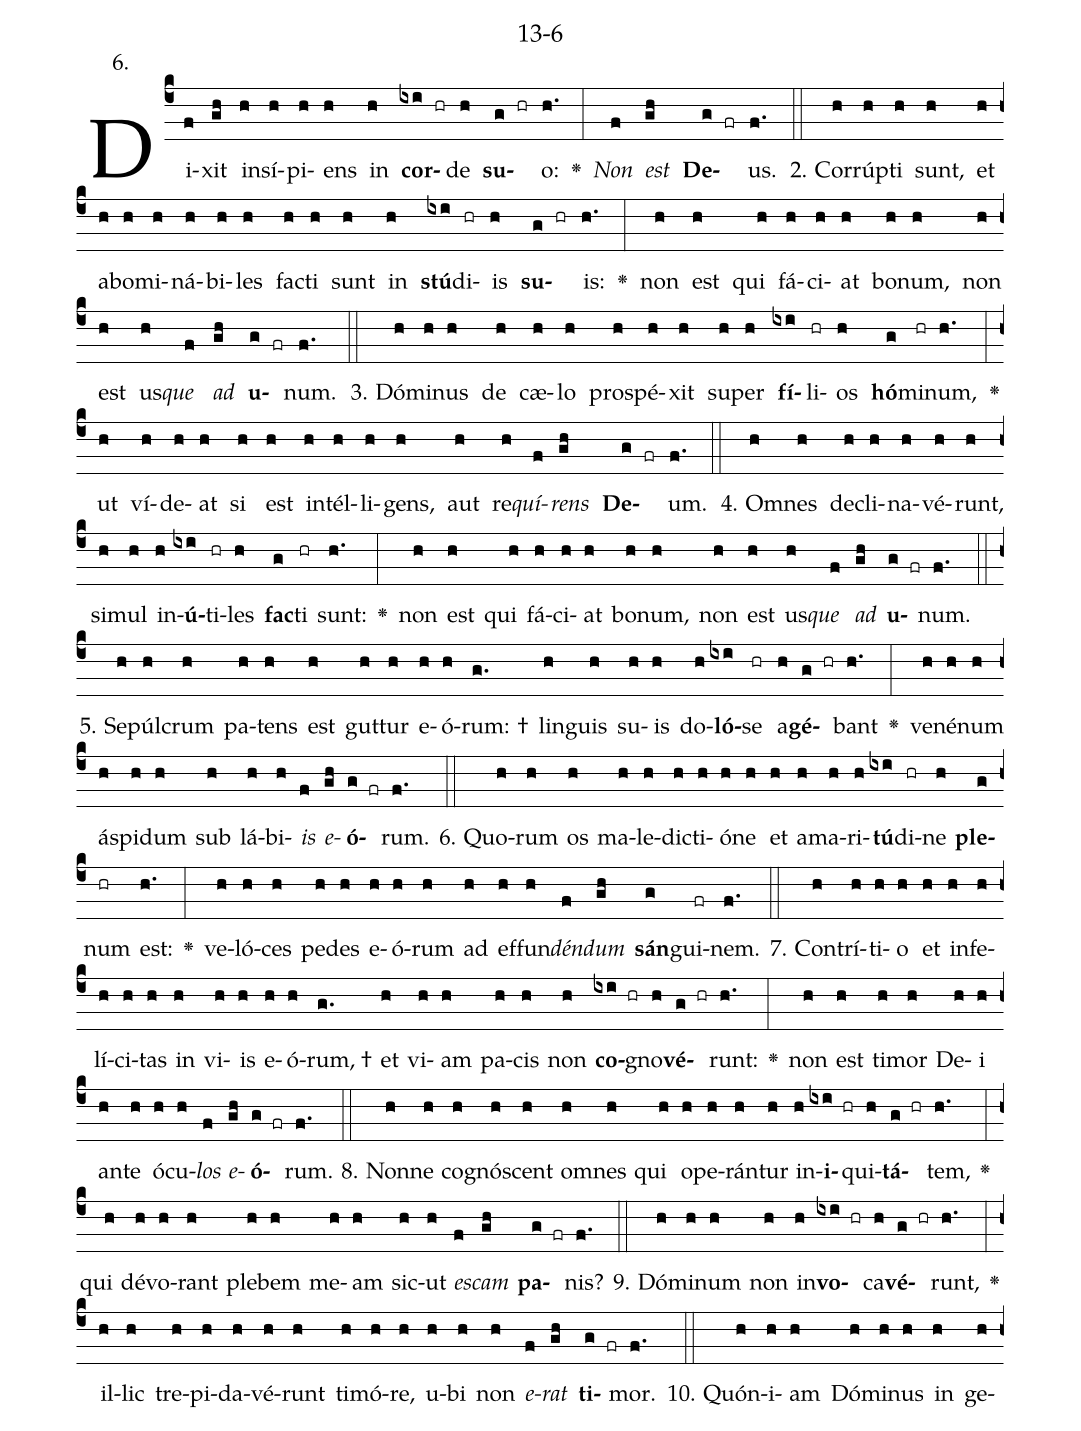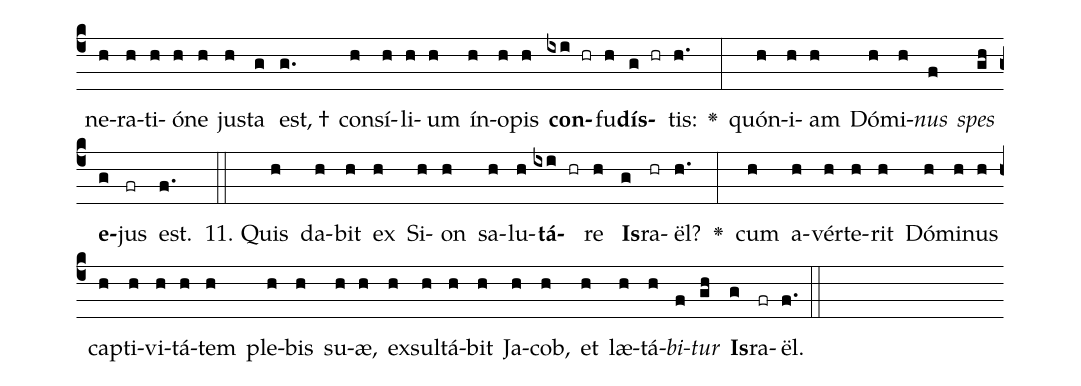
name: 13-6;
annotation: 6.;
%%
(c4)Di(f)xit(gh) in(h)sí(h)pi(h)ens(h) in(h) <b>cor</b>(ixi hr)de(h) <b>su</b>(g hr)o:(h.) <v>\greheightstar</v>(:) <i>Non</i>(f) <i>est</i>(gh) <b>De</b>(g fr)us.(f.) (::)
2. Cor(h)rúp(h)ti(h) sunt,(h) et(h) ab(h)o(h)mi(h)ná(h)bi(h)les(h) fac(h)ti(h) sunt(h) in(h) <b>stú</b>(ixi)di(hr)is(h) <b>su</b>(g hr)is:(h.) <v>\greheightstar</v>(:) non(h) est(h) qui(h) fá(h)ci(h)at(h) bo(h)num,(h) non(h) est(h) us(h)<i>que</i>(f) <i>ad</i>(gh) <b>u</b>(g fr)num.(f.) (::)
3. Dó(h)mi(h)nus(h) de(h) cæ(h)lo(h) pro(h)spé(h)xit(h) su(h)per(h) <b>fí</b>(ixi)li(hr)os(h) <b>hó</b>(g)mi(hr)num,(h.) <v>\greheightstar</v>(:) ut(h) ví(h)de(h)at(h) si(h) est(h) in(h)tél(h)li(h)gens,(h) aut(h) re(h)<i>quí</i>(f)<i>rens</i>(gh) <b>De</b>(g fr)um.(f.) (::)
4. Om(h)nes(h) de(h)cli(h)na(h)vé(h)runt,(h) si(h)mul(h) in(h)<b>ú</b>(ixi)ti(hr)les(h) <b>fac</b>(g)ti(hr) sunt:(h.) <v>\greheightstar</v>(:) non(h) est(h) qui(h) fá(h)ci(h)at(h) bo(h)num,(h) non(h) est(h) us(h)<i>que</i>(f) <i>ad</i>(gh) <b>u</b>(g fr)num.(f.) (::)
5. Se(h)púl(h)crum(h) pa(h)tens(h) est(h) gut(h)tur(h) e(h)ó(h)rum: †(g.) lin(h)guis(h) su(h)is(h) do(h)<b>ló</b>(ixi)se(hr) a(h)<b>gé</b>(g hr)bant(h.) <v>\greheightstar</v>(:) ve(h)né(h)num(h) ás(h)pi(h)dum(h) sub(h) lá(h)bi(h)<i>is</i>(f) <i>e</i>(gh)<b>ó</b>(g fr)rum.(f.) (::)
6. Quo(h)rum(h) os(h) ma(h)le(h)dic(h)ti(h)ó(h)ne(h) et(h) a(h)ma(h)ri(h)<b>tú</b>(ixi)di(hr)ne(h) <b>ple</b>(g)num(hr) est:(h.) <v>\greheightstar</v>(:) ve(h)ló(h)ces(h) pe(h)des(h) e(h)ó(h)rum(h) ad(h) ef(h)fun(h)<i>dén</i>(f)<i>dum</i>(gh) <b>sán</b>(g)gui(fr)nem.(f.) (::)
7. Con(h)trí(h)ti(h)o(h) et(h) in(h)fe(h)lí(h)ci(h)tas(h) in(h) vi(h)is(h) e(h)ó(h)rum, †(g.) et(h) vi(h)am(h) pa(h)cis(h) non(h) <b>co</b>(ixi hr)gno(h)<b>vé</b>(g hr)runt:(h.) <v>\greheightstar</v>(:) non(h) est(h) ti(h)mor(h) De(h)i(h) an(h)te(h) ó(h)cu(h)<i>los</i>(f) <i>e</i>(gh)<b>ó</b>(g fr)rum.(f.) (::)
8. Non(h)ne(h) co(h)gnó(h)scent(h) om(h)nes(h) qui(h) o(h)pe(h)rán(h)tur(h) in(h)<b>i</b>(ixi hr)qui(h)<b>tá</b>(g hr)tem,(h.) <v>\greheightstar</v>(:) qui(h) dé(h)vo(h)rant(h) ple(h)bem(h) me(h)am(h) sic(h)ut(h) <i>es</i>(f)<i>cam</i>(gh) <b>pa</b>(g fr)nis?(f.) (::)
9. Dó(h)mi(h)num(h) non(h) in(h)<b>vo</b>(ixi hr)ca(h)<b>vé</b>(g hr)runt,(h.) <v>\greheightstar</v>(:) il(h)lic(h) tre(h)pi(h)da(h)vé(h)runt(h) ti(h)mó(h)re,(h) u(h)bi(h) non(h) <i>e</i>(f)<i>rat</i>(gh) <b>ti</b>(g fr)mor.(f.) (::)
10. Quón(h)i(h)am(h) Dó(h)mi(h)nus(h) in(h) ge(h)ne(h)ra(h)ti(h)ó(h)ne(h) jus(h)ta(g) est, †(g.) con(h)sí(h)li(h)um(h) ín(h)o(h)pis(h) <b>con</b>(ixi hr)fu(h)<b>dís</b>(g hr)tis:(h.) <v>\greheightstar</v>(:) quón(h)i(h)am(h) Dó(h)mi(h)<i>nus</i>(f) <i>spes</i>(gh) <b>e</b>(g)jus(fr) est.(f.) (::)
11. Quis(h) da(h)bit(h) ex(h) Si(h)on(h) sa(h)lu(h)<b>tá</b>(ixi hr)re(h) <b>Is</b>(g)ra(hr)ël?(h.) <v>\greheightstar</v>(:) cum(h) a(h)vér(h)te(h)rit(h) Dó(h)mi(h)nus(h) cap(h)ti(h)vi(h)tá(h)tem(h) ple(h)bis(h) su(h)æ,(h) ex(h)sul(h)tá(h)bit(h) Ja(h)cob,(h) et(h) læ(h)tá(h)<i>bi</i>(f)<i>tur</i>(gh) <b>Is</b>(g)ra(fr)ël.(f.) (::)
